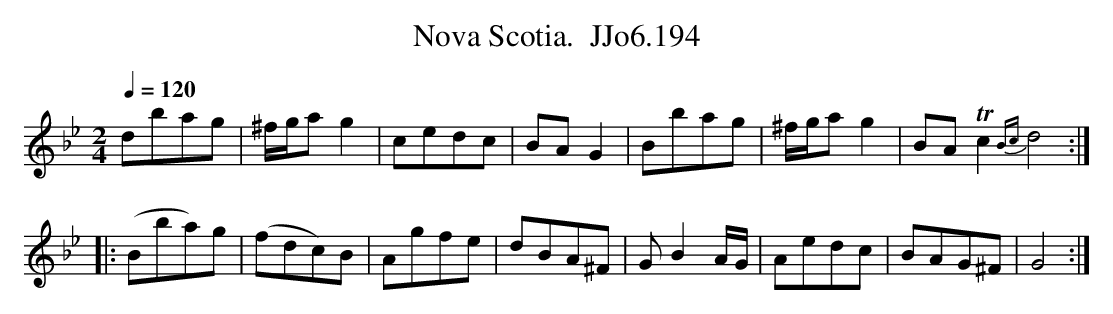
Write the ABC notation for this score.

X:1
T:Nova Scotia.  JJo6.194
M:2/4
L:1/8
Q:1/4=120
K:Gm
dbag|^f/g/a g2|cedc|BAG2|Bbag|^f/g/a g2|BA !trill!c2 {Bc}d4 :|
|:(Bba)g|(fdc)B|Agfe|dBA^F|GB2 A/G/|Aedc|BAG^F|G4 :|
